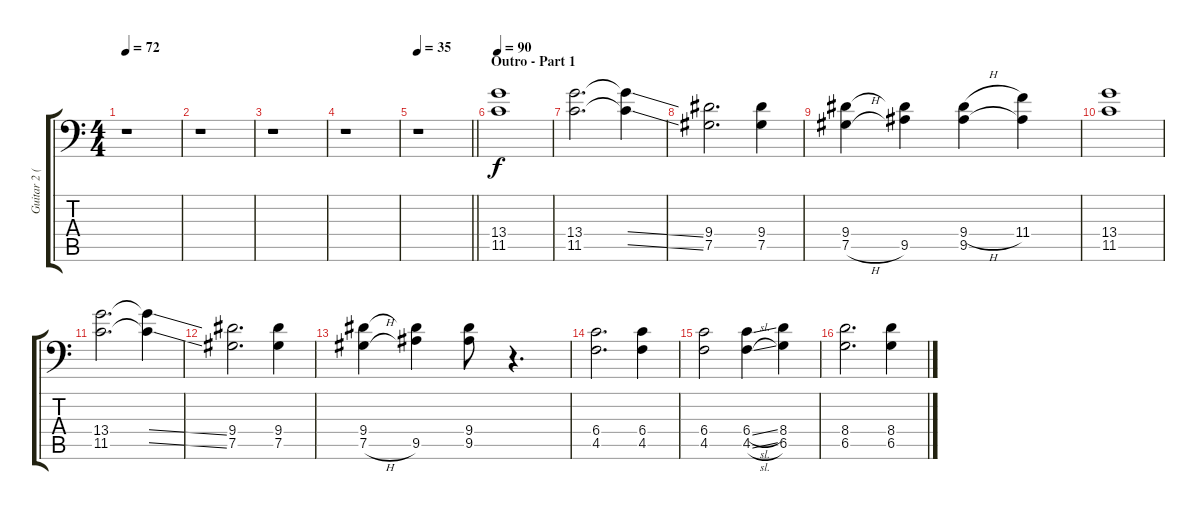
\track ("Guitar 2 (Distortion)" "Guitar 2 (") {instrument distortionguitar}
\staff {score tabs}
\tuning (Ab3 Eb3 B2 Gb2 Db2 Ab1) {hide}
\ts (4 4)
\tempo 72
\clef f4
\ks c
r.1{dy f} |
r.1 |
r.1 |
r.1 |
\tempo 35
\barLineRight lightlight
r.1 |
\section ("" "Outro - Part 1")
\tempo 90
(13.4 11.5).1{volume 16 balance 4} |
(13.4 11.5).2{d} (13.4{ss t} 11.5{ss t}).4 |
(9.4 7.5).2{d} (9.4 7.5).4 |
(9.4 7.5{h}).4 (9.4{t} 9.5).4 (9.4{h} 9.5).4 (11.4 9.5{t}).4 |
(13.4 11.5).1 |
(13.4 11.5).2{d} (13.4{ss t} 11.5{ss t}).4 |
(9.4 7.5).2{d} (9.4 7.5).4 |
(9.4 7.5{h}).4 (9.4{t} 9.5).4 (9.4 9.5).8 r.4{d} |
(6.4 4.5).2{d} (6.4 4.5).4 |
(6.4 4.5).2 (6.4{sl} 4.5{sl}).4 (8.4 6.5).4 |
(8.4 6.5).2{d} (8.4 6.5).4
